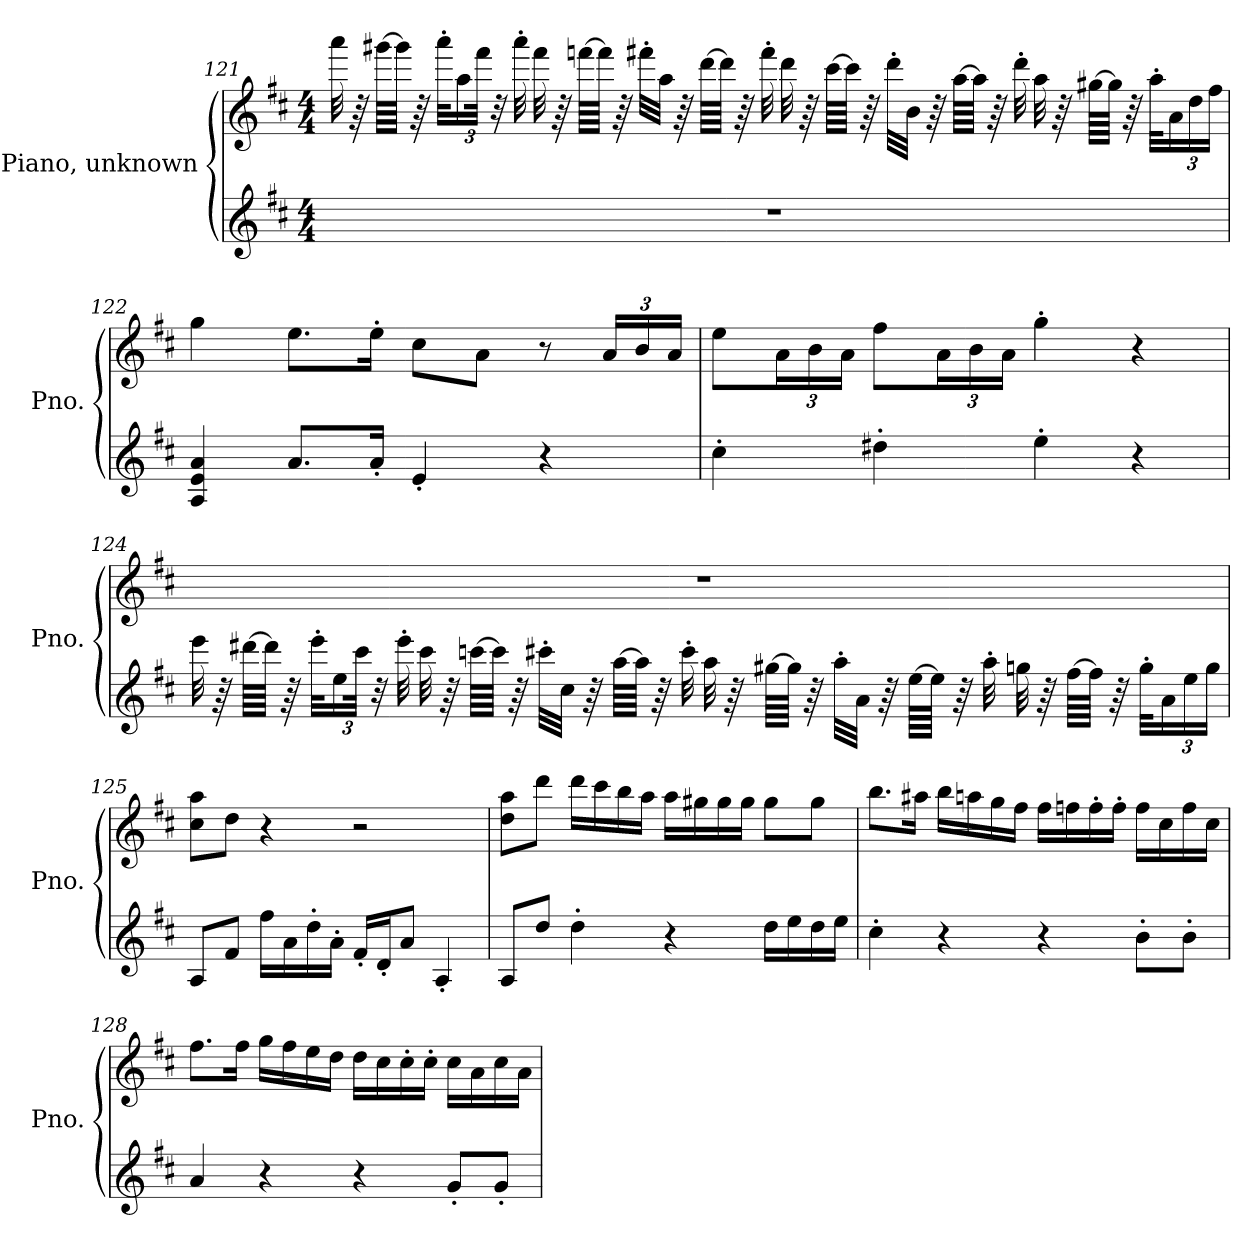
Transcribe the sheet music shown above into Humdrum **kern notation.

**kern	**kern
*part1	*part1
*staff2	*staff1
*I"Piano, unknown	*
*I'Pno.	*
!!LO:LB:g=z
*clefG2	*clefG2
*k[f#c#]	*k[f#c#]
*M4/4	*M4/4
=121	=121
1r	32aaa\
.	64r
.	[64ggg#X\LLLL
.	64ggg#\JJJJ]
.	64r
.	32aaa'\KLL
*	*Xbrackettup
.	24aa\
.	48fff#\JJk
.	32r
.	32aaa'\
.	32fff#\
.	64r
.	[64fffn\LLLL
.	64fff\JJJJ]
.	64r
.	32fff#X'\LLL
.	32aa\JJJ
.	64r
.	[64ddd\LLLL
.	64ddd\JJJJ]
.	64r
.	32fff#'\
.	32ddd\
.	64r
.	[64ccc#\LLLL
.	64ccc#\JJJJ]
.	64r
.	32ddd'\LLL
.	32b\JJJ
.	64r
.	[64aa\LLLL
.	64aa\JJJJ]
.	64r
.	32ddd'\
.	32aa\
.	64r
.	[64gg#X\LLLL
.	64gg#\JJJJ]
.	64r
.	32aa'\KLL
.	24a\
.	24dd\
.	24ff#\JJ
!!LO:LB:g=z
=122	=122
4A/ 4e/ 4a/	4gg\
8.a/L	8.ee\L
16a'/Jk	16ee'\Jk
4e'/	8cc#\L
.	8a\J
4r	8r
.	24a/LL
.	24b/
.	24a/JJ
=123	=123
4cc#'\	8ee\L
.	24a\L
.	24b\
.	24a\JJ
4dd#X'\	8ff#\L
.	24a\L
.	24b\
.	24a\JJ
4ee'\	4gg'\
4r	4r
!!LO:LB:g=z
=124	=124
32eee\	1r
64r	.
[64ddd#X\LLLL	.
64ddd#\JJJJ]	.
64r	.
32eee'\KLL	.
*Xbrackettup	*
24ee\	.
48ccc#\JJk	.
32r	.
32eee'\	.
32ccc#\	.
64r	.
[64cccn\LLLL	.
64ccc\JJJJ]	.
64r	.
32ccc#X'\LLL	.
32cc#\JJJ	.
64r	.
[64aa\LLLL	.
64aa\JJJJ]	.
64r	.
32ccc#'\	.
32aa\	.
64r	.
[64gg#X\LLLL	.
64gg#\JJJJ]	.
64r	.
32aa'\LLL	.
32a\JJJ	.
64r	.
[64ee\LLLL	.
64ee\JJJJ]	.
64r	.
32aa'\	.
32ggn\	.
64r	.
[64ff#\LLLL	.
64ff#\JJJJ]	.
64r	.
32gg'\KLL	.
24a\	.
24ee\	.
24gg\JJ	.
!!LO:LB:g=z
=125	=125
8A/L	8cc#\ 8aa\L
8f#/J	8dd\J
16ff#\LL	4r
16a\	.
16dd'\	.
16a'\JJ	.
16f#'/LL	2r
16d'/J	.
8a/J	.
4A'/	.
=126	=126
8A/L	8dd\ 8aa\L
8dd/J	8ddd\J
4dd'\	16ddd\LL
.	16ccc#\
.	16bb\
.	16aa\JJ
4r	16aa\LL
.	16gg#X\
.	16gg#\
.	16gg#\JJ
16dd\LL	8gg#\L
16ee\	.
16dd\	8gg#\J
16ee\JJ	.
=127	=127
4cc#'\	8.bb\L
.	16aa#X\Jk
4r	16bb\LL
.	16aan\
.	16gg\
.	16ff#\JJ
4r	16ff#\LL
.	16ffn\
.	16ff'\
.	16ff'\JJ
8b'\L	16ff\LL
.	16cc#\
8b'\J	16ff\
.	16cc#\JJ
!!LO:LB:g=z
=128	=128
4a/	8.ff#\L
.	16ff#\Jk
4r	16gg\LL
.	16ff#\
.	16ee\
.	16dd\JJ
4r	16dd\LL
.	16cc#\
.	16cc#'\
.	16cc#'\JJ
8g'/L	16cc#\LL
.	16a\
8g'/J	16cc#\
.	16a\JJ
=	=
*-	*-
